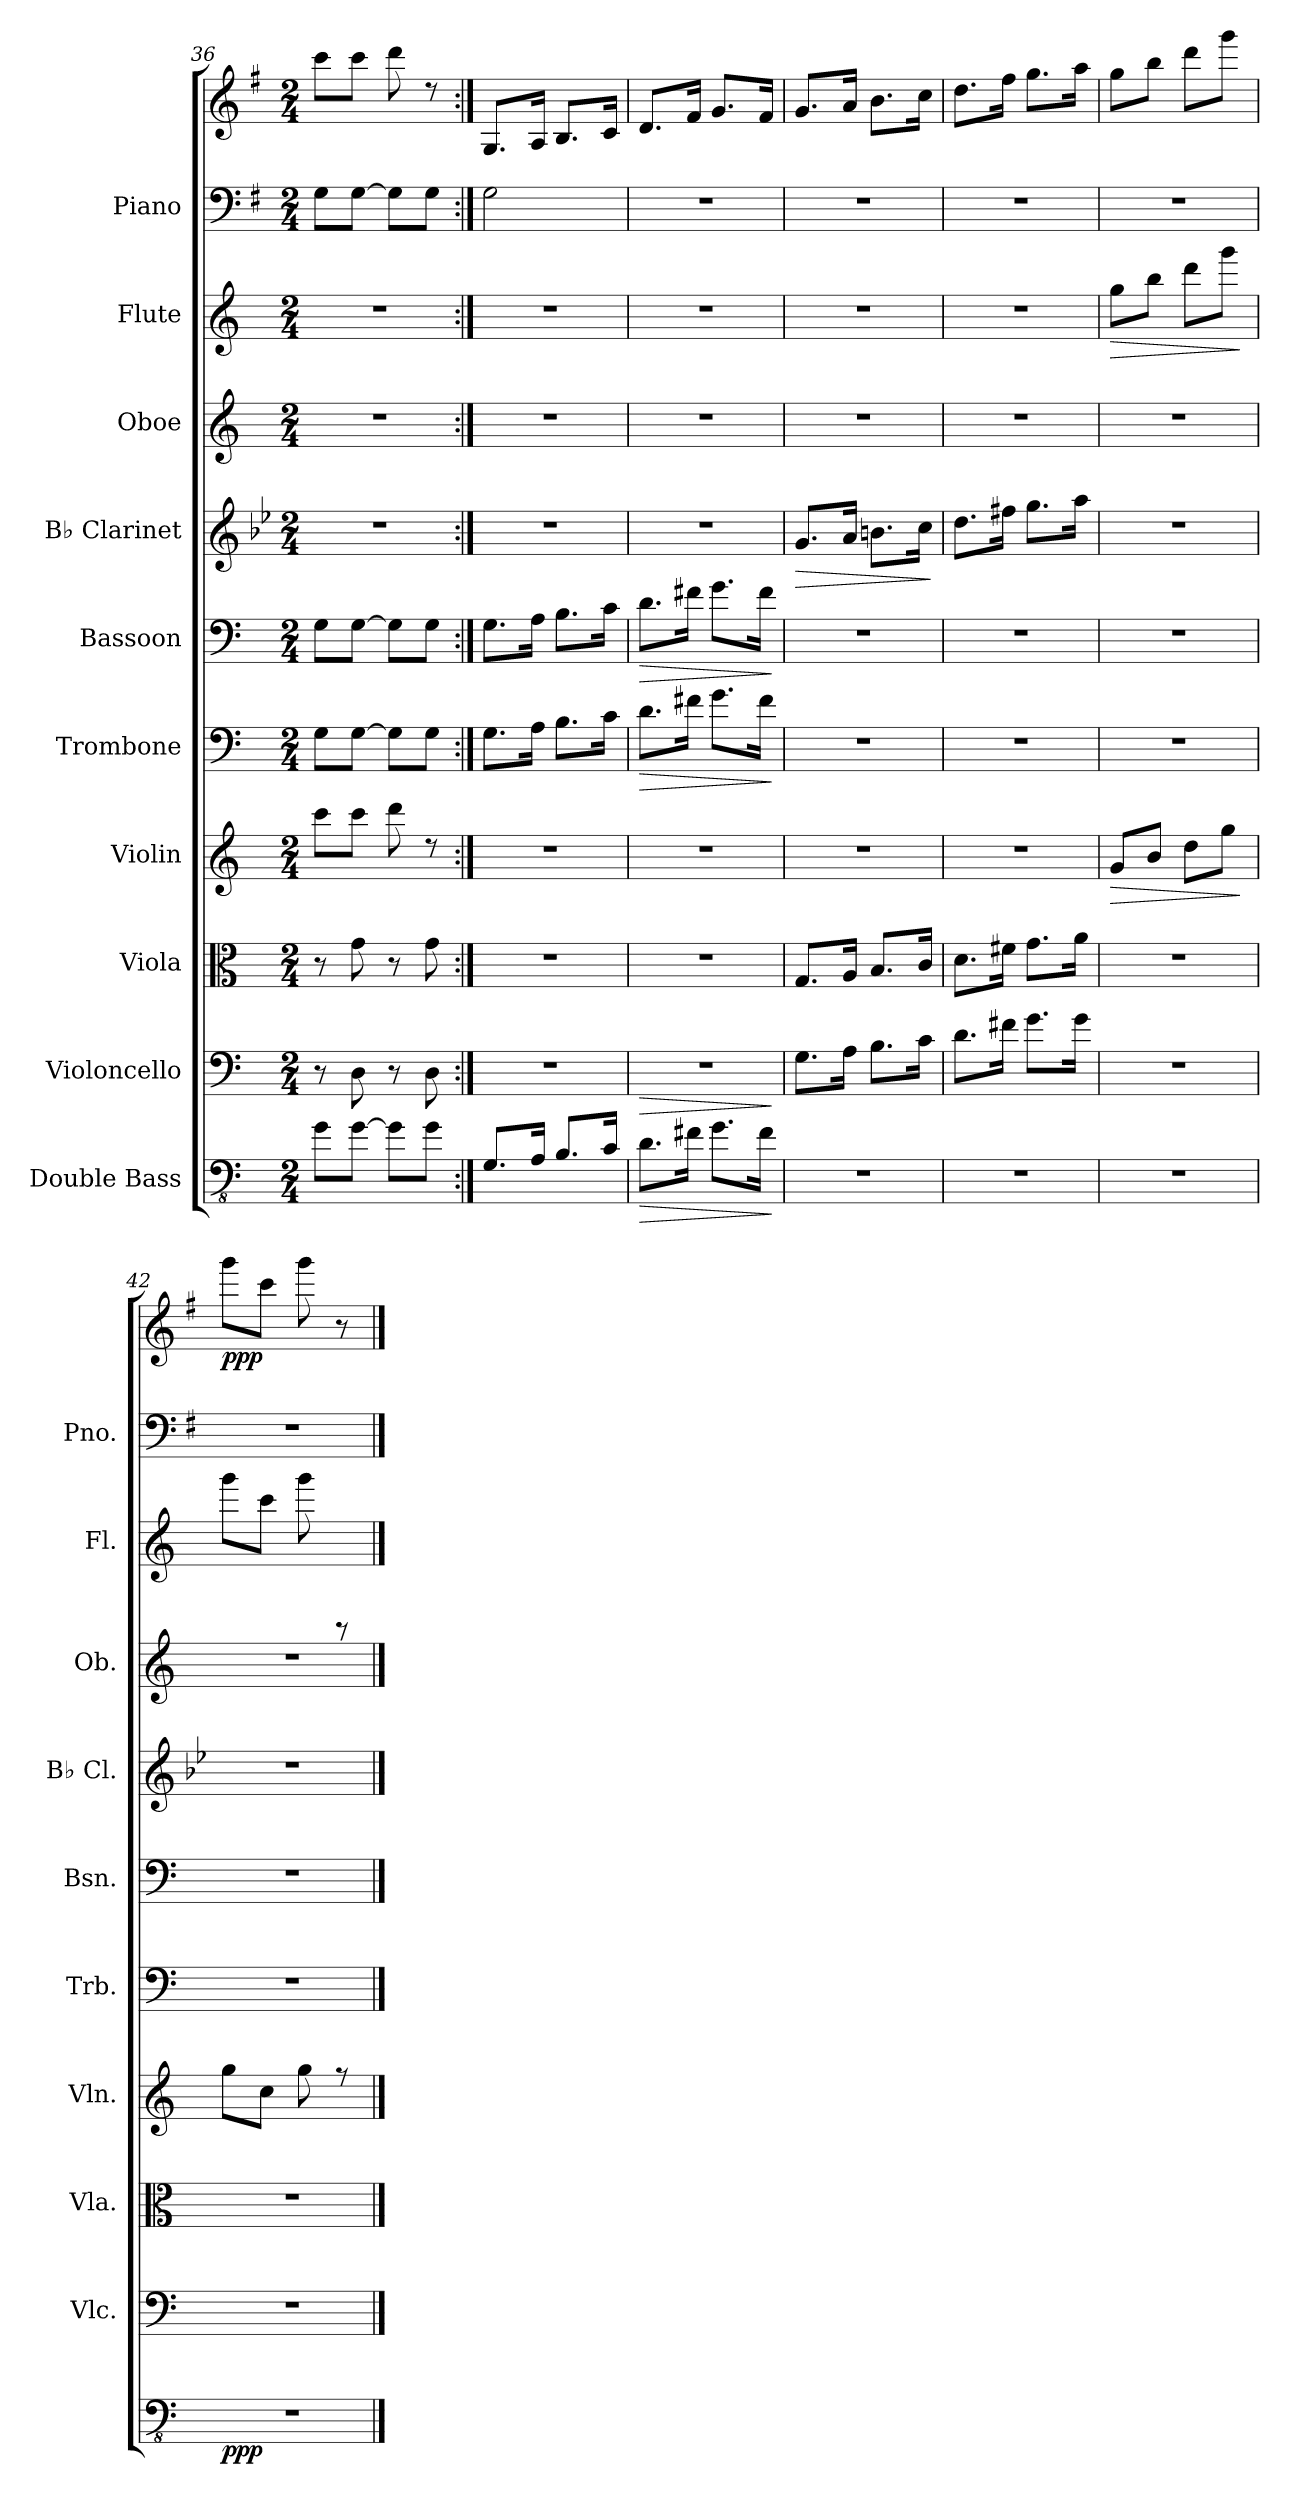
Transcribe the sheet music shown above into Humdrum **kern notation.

**kern	**dynam	**kern	**dynam	**kern	**kern	**dynam	**kern	**dynam	**kern	**dynam	**kern	**dynam	**kern	**kern	**dynam	**kern	**kern	**dynam
*part10	*part10	*part9	*part9	*part8	*part7	*part7	*part6	*part6	*part5	*part5	*part4	*part4	*part3	*part2	*part2	*part1	*part1	*part1
*staff11	*staff11	*staff10	*staff10	*staff9	*staff8	*staff8	*staff7	*staff7	*staff6	*staff6	*staff5	*staff5	*staff4	*staff3	*staff3	*staff2	*staff1	*staff1/2
*I"Double Bass	*	*I"Violoncello	*	*I"Viola	*I"Violin	*	*I"Trombone	*	*I"Bassoon	*	*I"B♭ Clarinet	*	*I"Oboe	*I"Flute	*	*I"Piano	*	*
*	*	*I'Vlc.	*	*I'Vla.	*I'Vln.	*	*I'Trb.	*	*I'Bsn.	*	*I'B♭ Cl.	*	*I'Ob.	*I'Fl.	*	*I'Pno.	*	*
*clefFv4	*	*clefF4	*	*clefC3	*clefG2	*	*clefF4	*	*clefF4	*	*clefG2	*	*clefG2	*clefG2	*	*clefF4	*clefG2	*
*ITrd7c12	*	*	*	*	*	*	*	*	*	*	*ITrd1c2	*	*	*	*	*	*	*
*k[]	*	*k[]	*	*k[]	*k[]	*	*k[]	*	*k[]	*	*k[b-e-a-d-]	*	*k[]	*k[]	*	*k[f#]	*k[f#]	*
*C:	*	*C:	*	*C:	*C:	*	*C:	*	*C:	*	*A-:	*	*C:	*C:	*	*G:	*G:	*
*M2/4	*	*M2/4	*	*M2/4	*M2/4	*	*M2/4	*	*M2/4	*	*M2/4	*	*M2/4	*M2/4	*	*M2/4	*M2/4	*
=36	=36	=36	=36	=36	=36	=36	=36	=36	=36	=36	=36	=36	=36	=36	=36	=36	=36	=36
8GG\L	.	8r	.	8r	8ccc\L	.	8G\L	.	8G\L	.	2r	.	2r	2r	.	8G\L	8ccc\L	.
[8GG\J	.	8D\	.	8g\	8ccc\J	.	[8G\J	.	[8G\J	.	.	.	.	.	.	[8G\J	8ccc\J	.
8GG\L]	.	8r	.	8r	8ddd\	.	8G\L]	.	8G\L]	.	.	.	.	.	.	8G\L]	8ddd\	.
8GG\J	.	8D\	.	8g\	8rdd	.	8G\J	.	8G\J	.	.	.	.	.	.	8G\J	8rdd	.
=37:|!	=37:|!	=37:|!	=37:|!	=37:|!	=37:|!	=37:|!	=37:|!	=37:|!	=37:|!	=37:|!	=37:|!	=37:|!	=37:|!	=37:|!	=37:|!	=37:|!	=37:|!	=37:|!
8.GGG/L	.	2r	.	2r	2r	.	8.G\L	.	8.G\L	.	2r	.	2r	2r	.	2G\	8.G/L	.
16AAA/Jk	.	.	.	.	.	.	16A\Jk	.	16A\Jk	.	.	.	.	.	.	.	16A/Jk	.
8.BBB/L	.	.	.	.	.	.	8.B\L	.	8.B\L	.	.	.	.	.	.	.	8.B/L	.
16CC/Jk	.	.	.	.	.	.	16c\Jk	.	16c\Jk	.	.	.	.	.	.	.	16c/Jk	.
!!LO:PB:g=z
=38	=38	=38	=38	=38	=38	=38	=38	=38	=38	=38	=38	=38	=38	=38	=38	=38	=38	=38
!	!LO:HP:b	!	!LO:HP:b	!	!	!	!	!LO:HP:b	!	!LO:HP:b	!	!	!	!	!	!	!	!
8.DD\L	>	2r	>	2r	2r	.	8.d\L	>	8.d\L	>	2r	.	2r	2r	.	2r	8.d/L	.
16FF#X\Jk	.	.	.	.	.	.	16f#X\Jk	.	16f#X\Jk	.	.	.	.	.	.	.	16f#/Jk	.
8.GG\L	.	.	.	.	.	.	8.g\L	.	8.g\L	.	.	.	.	.	.	.	8.g/L	.
16FF#\Jk	.	.	.	.	.	.	16f#\Jk	.	16f#\Jk	.	.	.	.	.	.	.	16f#/Jk	.
.	]	.	]	.	.	.	.	]	.	]	.	.	.	.	.	.	.	.
=39	=39	=39	=39	=39	=39	=39	=39	=39	=39	=39	=39	=39	=39	=39	=39	=39	=39	=39
!	!	!	!	!	!	!	!	!	!	!	!	!LO:HP:b	!	!	!	!	!	!
2r	.	8.G\L	.	8.G/L	2r	.	2r	.	2r	.	8.f/L	>	2r	2r	.	2r	8.g/L	.
.	.	16A\Jk	.	16A/Jk	.	.	.	.	.	.	16g/Jk	.	.	.	.	.	16a/Jk	.
.	.	8.B\L	.	8.B/L	.	.	.	.	.	.	8.an\L	.	.	.	.	.	8.b\L	.
.	.	16c\Jk	.	16c/Jk	.	.	.	.	.	.	16b-\Jk	.	.	.	.	.	16cc\Jk	.
.	.	.	.	.	.	.	.	.	.	.	.	]	.	.	.	.	.	.
=40	=40	=40	=40	=40	=40	=40	=40	=40	=40	=40	=40	=40	=40	=40	=40	=40	=40	=40
2r	.	8.d\L	.	8.d\L	2r	.	2r	.	2r	.	8.cc\L	.	2r	2r	.	2r	8.dd\L	.
.	.	16f#X\Jk	.	16f#X\Jk	.	.	.	.	.	.	16een\Jk	.	.	.	.	.	16ff#\Jk	.
.	.	8.g\L	.	8.g\L	.	.	.	.	.	.	8.ff\L	.	.	.	.	.	8.gg\L	.
.	.	16g\Jk	.	16a\Jk	.	.	.	.	.	.	16gg\Jk	.	.	.	.	.	16aa\Jk	.
=41	=41	=41	=41	=41	=41	=41	=41	=41	=41	=41	=41	=41	=41	=41	=41	=41	=41	=41
!	!	!	!	!	!	!LO:HP:b	!	!	!	!	!	!	!	!	!LO:HP:b	!	!	!
2r	.	2r	.	2r	8g/L	>	2r	.	2r	.	2r	.	2r	8gg\L	>	2r	8gg\L	.
.	.	.	.	.	8b/J	.	.	.	.	.	.	.	.	8bb\J	.	.	8bb\J	.
.	.	.	.	.	8dd\L	.	.	.	.	.	.	.	.	8ddd\L	.	.	8ddd\L	.
.	.	.	.	.	8gg\J	.	.	.	.	.	.	.	.	8ggg\J	.	.	8ggg\J	.
.	.	.	.	.	.	]	.	.	.	.	.	.	.	.	]	.	.	.
=42	=42	=42	=42	=42	=42	=42	=42	=42	=42	=42	=42	=42	=42	=42	=42	=42	=42	=42
!	!LO:DY:b	!	!	!	!	!	!	!	!	!	!	!	!	!	!	!	!	!LO:DY:b
2r	ppp	2r	.	2r	8gg\L	.	2r	.	2r	.	2r	.	2r	8ggg\L	.	2r	8ggg\L	ppp
.	.	.	.	.	8cc\J	.	.	.	.	.	.	.	.	8ccc\J	.	.	8ccc\J	.
.	.	.	.	.	8gg\	.	.	.	.	.	.	.	.	8ggg\	.	.	8ggg\	.
.	.	.	.	.	8rff	.	.	.	.	.	.	.	.	8rGG	.	.	8r	.
==	==	==	==	==	==	==	==	==	==	==	==	==	==	==	==	==	==	==
*-	*-	*-	*-	*-	*-	*-	*-	*-	*-	*-	*-	*-	*-	*-	*-	*-	*-	*-
